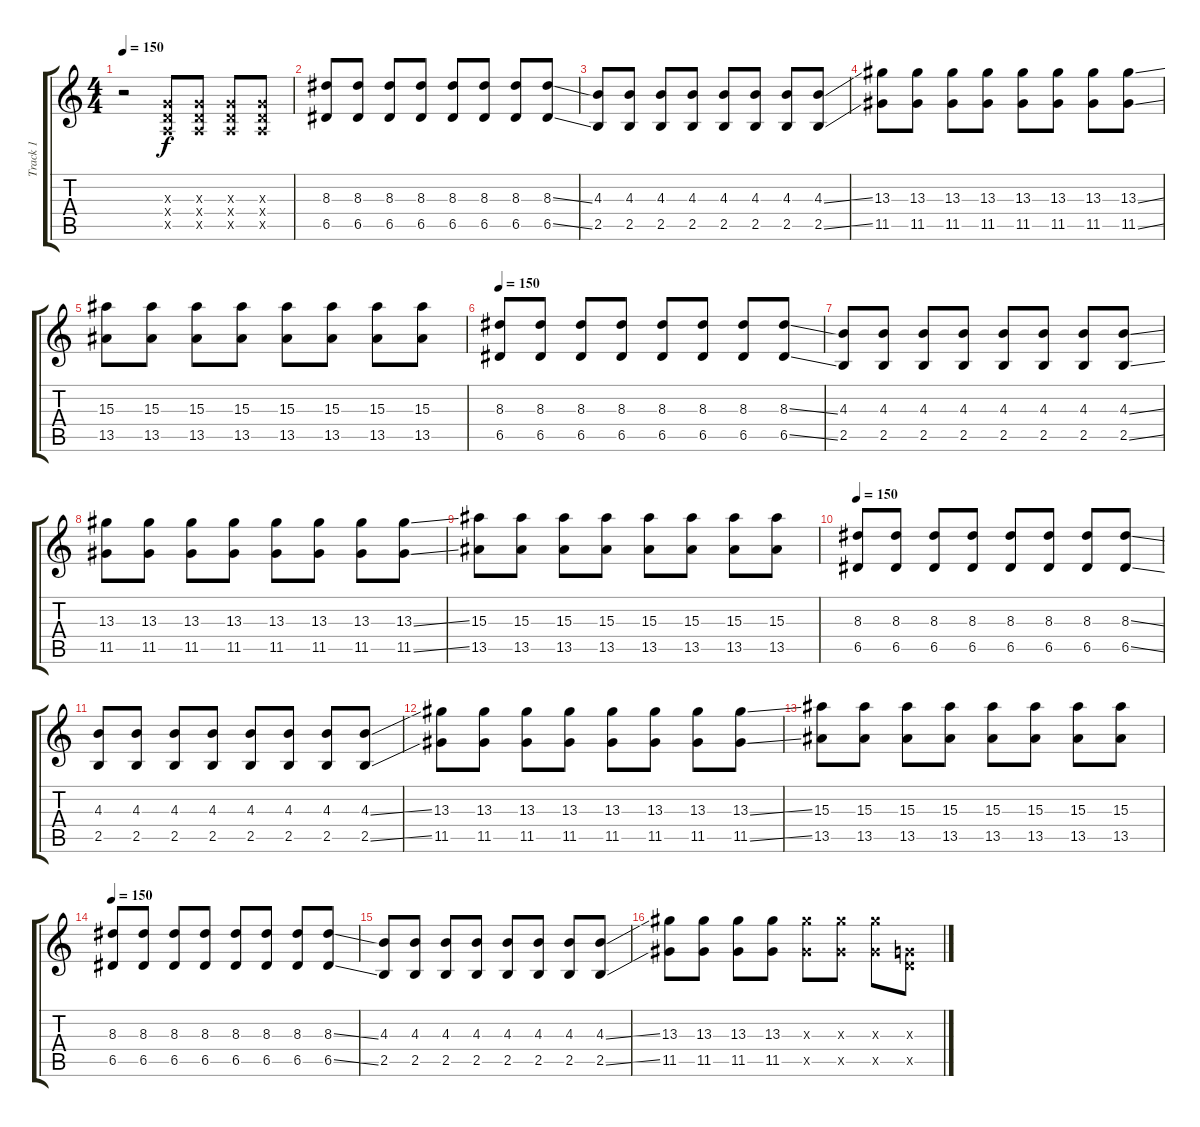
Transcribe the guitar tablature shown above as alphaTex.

\track ("Track 1" "Track 1") {instrument overdrivenguitar}
\staff {score tabs}
\tuning (E4 B3 G3 D3 A2 E2) {hide}
\ts (4 4)
\tempo 150
\clef g2
\ks c
r.2{dy f} (0.3{x} 0.4{x} 0.5{x}).8 (0.3{x} 0.4{x} 0.5{x}).8 (0.3{x} 0.4{x} 0.5{x}).8 (0.3{x} 0.4{x} 0.5{x}).8 |
(8.3 6.5).8 (8.3 6.5).8 (8.3 6.5).8 (8.3 6.5).8 (8.3 6.5).8 (8.3 6.5).8 (8.3 6.5).8 (8.3{ss} 6.5{ss}).8 |
(4.3 2.5).8 (4.3 2.5).8 (4.3 2.5).8 (4.3 2.5).8 (4.3 2.5).8 (4.3 2.5).8 (4.3 2.5).8 (4.3{ss} 2.5{ss}).8 |
(13.3 11.5).8 (13.3 11.5).8 (13.3 11.5).8 (13.3 11.5).8 (13.3 11.5).8 (13.3 11.5).8 (13.3 11.5).8 (13.3{ss} 11.5{ss}).8 |
(15.3 13.5).8 (15.3 13.5).8 (15.3 13.5).8 (15.3 13.5).8 (15.3 13.5).8 (15.3 13.5).8 (15.3 13.5).8 (15.3 13.5).8 |
\tempo 150
(8.3 6.5).8 (8.3 6.5).8 (8.3 6.5).8 (8.3 6.5).8 (8.3 6.5).8 (8.3 6.5).8 (8.3 6.5).8 (8.3{ss} 6.5{ss}).8 |
(4.3 2.5).8 (4.3 2.5).8 (4.3 2.5).8 (4.3 2.5).8 (4.3 2.5).8 (4.3 2.5).8 (4.3 2.5).8 (4.3{ss} 2.5{ss}).8 |
(13.3 11.5).8 (13.3 11.5).8 (13.3 11.5).8 (13.3 11.5).8 (13.3 11.5).8 (13.3 11.5).8 (13.3 11.5).8 (13.3{ss} 11.5{ss}).8 |
(15.3 13.5).8 (15.3 13.5).8 (15.3 13.5).8 (15.3 13.5).8 (15.3 13.5).8 (15.3 13.5).8 (15.3 13.5).8 (15.3 13.5).8 |
\tempo 150
(8.3 6.5).8 (8.3 6.5).8 (8.3 6.5).8 (8.3 6.5).8 (8.3 6.5).8 (8.3 6.5).8 (8.3 6.5).8 (8.3{ss} 6.5{ss}).8 |
(4.3 2.5).8 (4.3 2.5).8 (4.3 2.5).8 (4.3 2.5).8 (4.3 2.5).8 (4.3 2.5).8 (4.3 2.5).8 (4.3{ss} 2.5{ss}).8 |
(13.3 11.5).8 (13.3 11.5).8 (13.3 11.5).8 (13.3 11.5).8 (13.3 11.5).8 (13.3 11.5).8 (13.3 11.5).8 (13.3{ss} 11.5{ss}).8 |
(15.3 13.5).8 (15.3 13.5).8 (15.3 13.5).8 (15.3 13.5).8 (15.3 13.5).8 (15.3 13.5).8 (15.3 13.5).8 (15.3 13.5).8 |
\tempo 150
(8.3 6.5).8 (8.3 6.5).8 (8.3 6.5).8 (8.3 6.5).8 (8.3 6.5).8 (8.3 6.5).8 (8.3 6.5).8 (8.3{ss} 6.5{ss}).8 |
(4.3 2.5).8 (4.3 2.5).8 (4.3 2.5).8 (4.3 2.5).8 (4.3 2.5).8 (4.3 2.5).8 (4.3 2.5).8 (4.3{ss} 2.5{ss}).8 |
(13.3 11.5).8 (13.3 11.5).8 (13.3 11.5).8 (13.3 11.5).8 (13.3{x} 11.5{x}).8 (13.3{x} 11.5{x}).8 (13.3{x} 11.5{x}).8 (0.3{x} 5.5{x}).8
